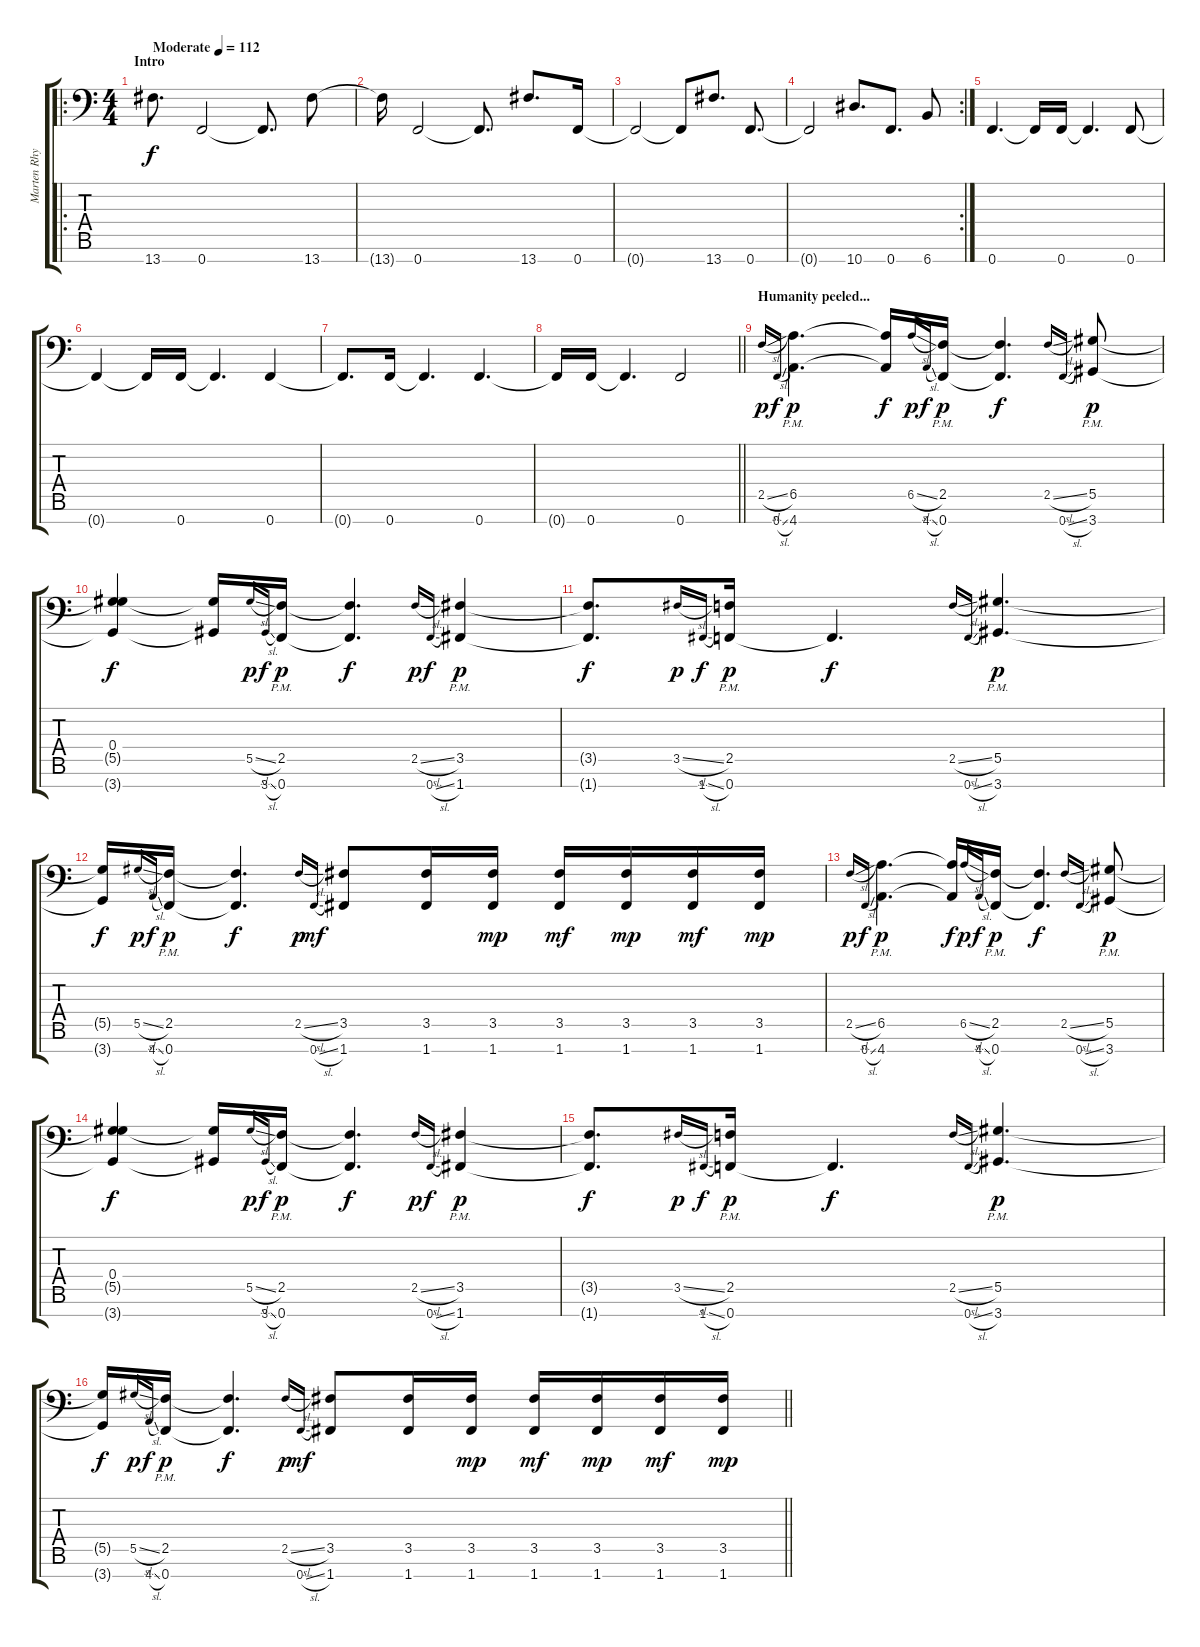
\track ("Marten Rhythm" "Marten Rhy") {instrument distortionguitar}
\staff {score tabs}
\tuning (Bb3 Gb3 Db3 Ab2 Eb2 Bb1 F1) {hide}
\ro
\ts (4 4)
\section ("" "Intro")
\tempo (112 "Moderate")
\clef f4
\ks c
13.7.8{d dy f instrument distortionguitar} 0.7.2 0.7{t}.8{d} 13.7.8 |
13.7{t}.16 0.7.2 0.7{t}.8{d} 13.7.8{d} 0.7.16 |
0.7{t}.2 0.7{t}.8 13.7.8{d} 0.7.8{d} |
\rc 2
0.7{t}.2 10.7.8{d} 0.7.8{d} 6.7.8 |
0.7.4{d} 0.7{t}.16 0.7.16 0.7{t}.4{d} 0.7.8 |
0.7{t}.4 0.7{t}.16 0.7.16 0.7{t}.4{d} 0.7.4 |
0.7{t}.8{d} 0.7.16 0.7{t}.4{d} 0.7.4{d} |
\barLineRight lightlight
0.7{t}.16 0.7.16 0.7{t}.4{d} 0.7.2 |
\section ("" "Humanity peeled...")
2.5{sl}.16{gr onbeat dy p} 0.7{sl}.16{gr onbeat dy f} (6.5 4.7{pm}).4{d dy p} (6.5{t} 4.7{t}).16{dy f} 6.5{sl}.16{gr onbeat dy p} 4.7{sl}.16{gr onbeat dy f} (2.5 0.7{pm}).16{dy p} (2.5{t} 0.7{t}).4{d dy f} 2.5{sl}.16{gr onbeat} 0.7{sl}.16{gr onbeat} (5.5 3.7{pm}).8{dy p} |
(0.4 5.5{t} 3.7{t}).4{dy f} (0.4{t} 3.7{t}).16 5.5{sl}.16{gr onbeat dy p} 3.7{sl}.16{gr onbeat dy f} (2.5 0.7{pm}).16{dy p} (2.5{t} 0.7{t}).4{d dy f} 2.5{sl}.16{gr onbeat dy p} 0.7{sl}.16{gr onbeat dy f} (3.5 1.7{pm}).4{dy p} |
(3.5{t} 1.7{t}).8{d dy f} 3.5{sl}.16{gr onbeat dy p} 1.7{sl}.16{gr onbeat dy f} (2.5 0.7{pm}).16{dy p} 0.7{t}.4{d dy f} 2.5{sl}.16{gr onbeat} 0.7{sl}.16{gr onbeat} (5.5 3.7{pm}).4{d dy p} |
(5.5{t} 3.7{t}).16{dy f} 5.5{sl}.16{gr onbeat dy p} 4.7{sl}.16{gr onbeat dy f} (2.5 0.7{pm}).16{dy p} (2.5{t} 0.7{t}).4{d dy f} 2.5{sl}.16{gr onbeat dy p} 0.7{sl}.16{gr onbeat dy mf} (3.5 1.7).8 (3.5 1.7).16 (3.5 1.7).16{dy mp} (3.5 1.7).16{dy mf} (3.5 1.7).16{dy mp} (3.5 1.7).16{dy mf} (3.5 1.7).16{dy mp} |
2.5{sl}.16{gr onbeat dy p} 0.7{sl}.16{gr onbeat dy f} (6.5 4.7{pm}).4{d dy p} (6.5{t} 4.7{t}).16{dy f} 6.5{sl}.16{gr onbeat dy p} 4.7{sl}.16{gr onbeat dy f} (2.5 0.7{pm}).16{dy p} (2.5{t} 0.7{t}).4{d dy f} 2.5{sl}.16{gr onbeat} 0.7{sl}.16{gr onbeat} (5.5 3.7{pm}).8{dy p} |
(0.4 5.5{t} 3.7{t}).4{dy f} (0.4{t} 3.7{t}).16 5.5{sl}.16{gr onbeat dy p} 3.7{sl}.16{gr onbeat dy f} (2.5 0.7{pm}).16{dy p} (2.5{t} 0.7{t}).4{d dy f} 2.5{sl}.16{gr onbeat dy p} 0.7{sl}.16{gr onbeat dy f} (3.5 1.7{pm}).4{dy p} |
(3.5{t} 1.7{t}).8{d dy f} 3.5{sl}.16{gr onbeat dy p} 1.7{sl}.16{gr onbeat dy f} (2.5 0.7{pm}).16{dy p} 0.7{t}.4{d dy f} 2.5{sl}.16{gr onbeat} 0.7{sl}.16{gr onbeat} (5.5 3.7{pm}).4{d dy p} |
\barLineRight lightlight
(5.5{t} 3.7{t}).16{dy f} 5.5{sl}.16{gr onbeat dy p} 4.7{sl}.16{gr onbeat dy f} (2.5 0.7{pm}).16{dy p} (2.5{t} 0.7{t}).4{d dy f} 2.5{sl}.16{gr onbeat dy p} 0.7{sl}.16{gr onbeat dy mf} (3.5 1.7).8 (3.5 1.7).16 (3.5 1.7).16{dy mp} (3.5 1.7).16{dy mf} (3.5 1.7).16{dy mp} (3.5 1.7).16{dy mf} (3.5 1.7).16{dy mp}
